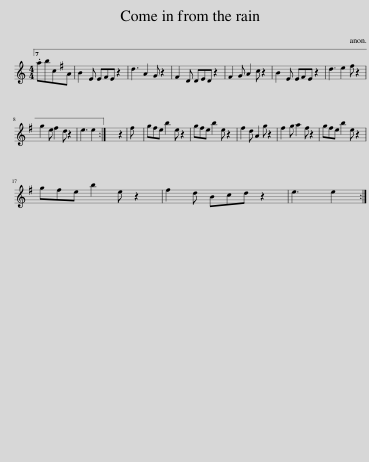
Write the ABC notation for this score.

X:1
L:1/8
M:4/4
I:linebreak $
K:C
V:1 treble
V:1
 .abcA | B2 E E^FE z2 | d3 A2 G z2 | ^F2 D DED z2 | ^F2 G A2 c z2 | %5
 B2 E E^FE z2 | d3 e2 ^f z2 |$ g2 e ^f2 d z2 | e3 e2 :| x8 | %10
 ^f | g^fe b2 e z2 | g^fe b2 e z2 | ^f2 d A2 g z2 | ^f2 g a2 f z2 | %15
 g^fe b2 e z2 |$ g^fe b2 e z2 | ^f2 d Bcd z2 | e3 e2 :| %19
